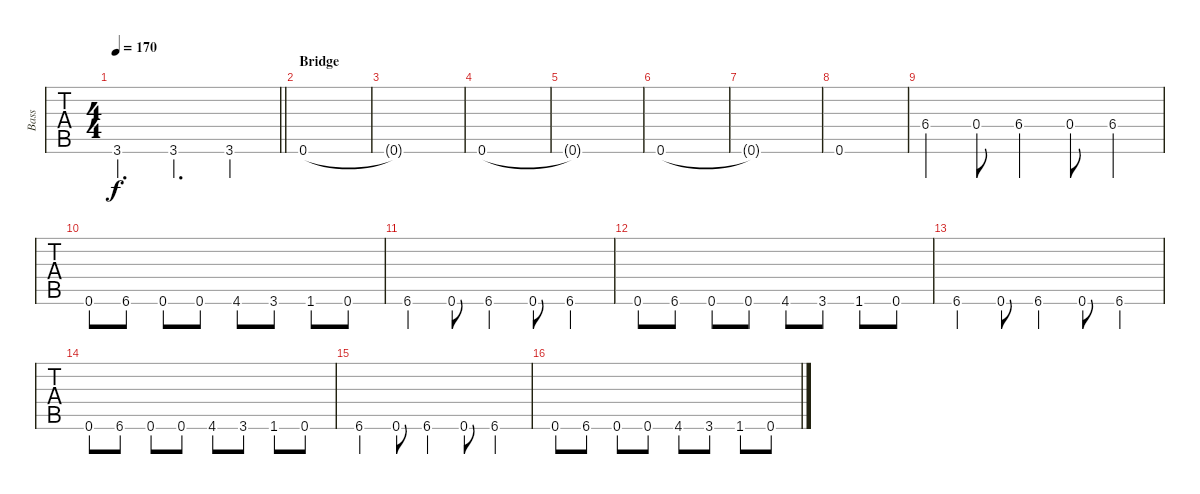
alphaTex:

\track ("Bass" "Bass") {instrument electricbassfinger}
\staff {tabs}
\tuning (D3 A2 F2 C2 G1 C1) {hide}
\ts (4 4)
\tempo 170
\clef f4
\barLineRight lightlight
\ks c
3.6.4{d dy f} 3.6.4{d} 3.6.4 |
\section ("" "Bridge")
0.6.1 |
0.6{t}.1 |
0.6.1 |
0.6{t}.1 |
0.6.1 |
0.6{t}.1 |
0.6.1 |
6.4.4 0.4.8 6.4.4 0.4.8 6.4.4 |
0.6.8 6.6.8 0.6.8 0.6.8 4.6.8 3.6.8 1.6.8 0.6.8 |
6.6.4 0.6.8 6.6.4 0.6.8 6.6.4 |
0.6.8 6.6.8 0.6.8 0.6.8 4.6.8 3.6.8 1.6.8 0.6.8 |
6.6.4 0.6.8 6.6.4 0.6.8 6.6.4 |
0.6.8 6.6.8 0.6.8 0.6.8 4.6.8 3.6.8 1.6.8 0.6.8 |
6.6.4 0.6.8 6.6.4 0.6.8 6.6.4 |
0.6.8 6.6.8 0.6.8 0.6.8 4.6.8 3.6.8 1.6.8 0.6.8
